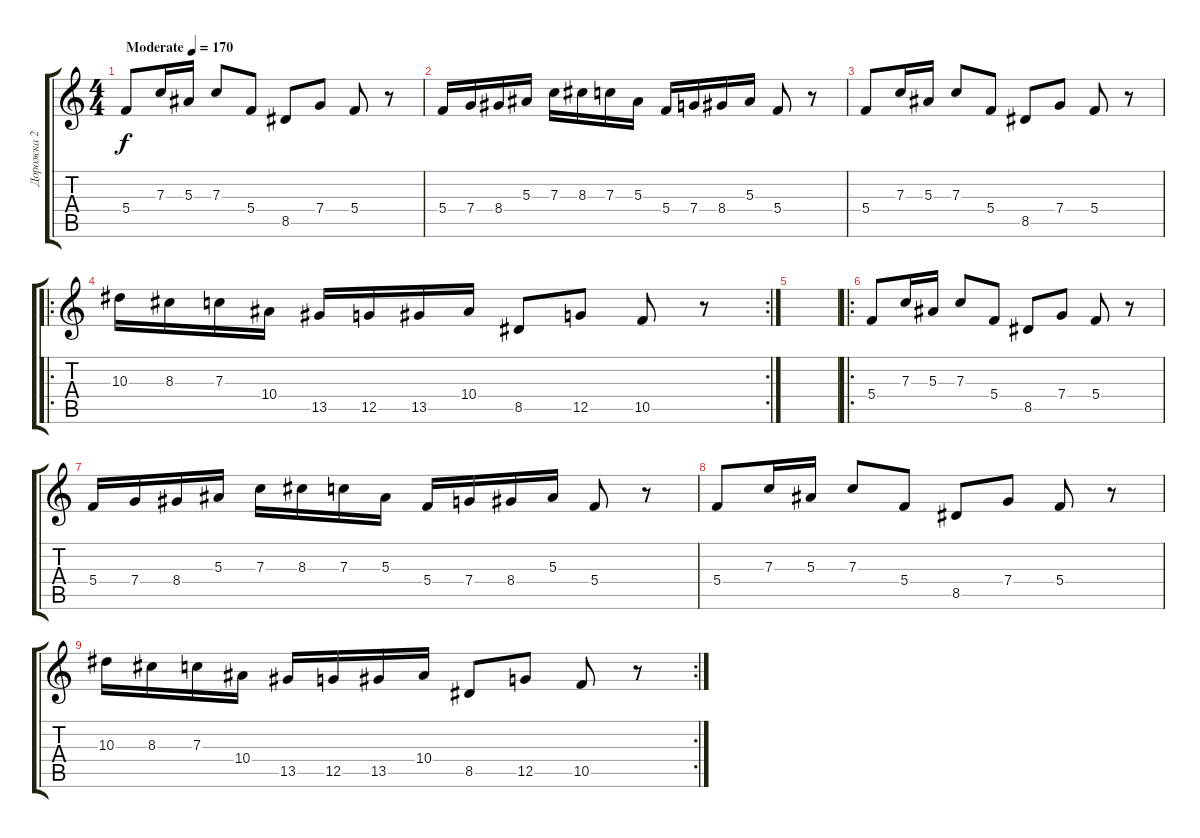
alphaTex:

\track ("Дорожка 2" "Дорожка 2") {instrument distortionguitar}
\staff {score tabs}
\tuning (D4 A3 F3 C3 G2 D2) {hide}
\ts (4 4)
\tempo (170 "Moderate")
\clef g2
\ks c
5.4.8{dy f instrument distortionguitar} 7.3.16 5.3.16 7.3.8 5.4.8 8.5.8 7.4.8 5.4.8 r.8 |
5.4.16 7.4.16 8.4.16 5.3.16 7.3.16 8.3.16 7.3.16 5.3.16 5.4.16 7.4.16 8.4.16 5.3.16 5.4.8 r.8 |
5.4.8 7.3.16 5.3.16 7.3.8 5.4.8 8.5.8 7.4.8 5.4.8 r.8 |
\ro
\rc 2
10.3.16 8.3.16 7.3.16 10.4.16 13.5.16 12.5.16 13.5.16 10.4.16 8.5.8 12.5.8 10.5.8 r.8 |
|
\ro
5.4.8 7.3.16 5.3.16 7.3.8 5.4.8 8.5.8 7.4.8 5.4.8 r.8 |
5.4.16 7.4.16 8.4.16 5.3.16 7.3.16 8.3.16 7.3.16 5.3.16 5.4.16 7.4.16 8.4.16 5.3.16 5.4.8 r.8 |
5.4.8 7.3.16 5.3.16 7.3.8 5.4.8 8.5.8 7.4.8 5.4.8 r.8 |
\rc 2
10.3.16 8.3.16 7.3.16 10.4.16 13.5.16 12.5.16 13.5.16 10.4.16 8.5.8 12.5.8 10.5.8 r.8
